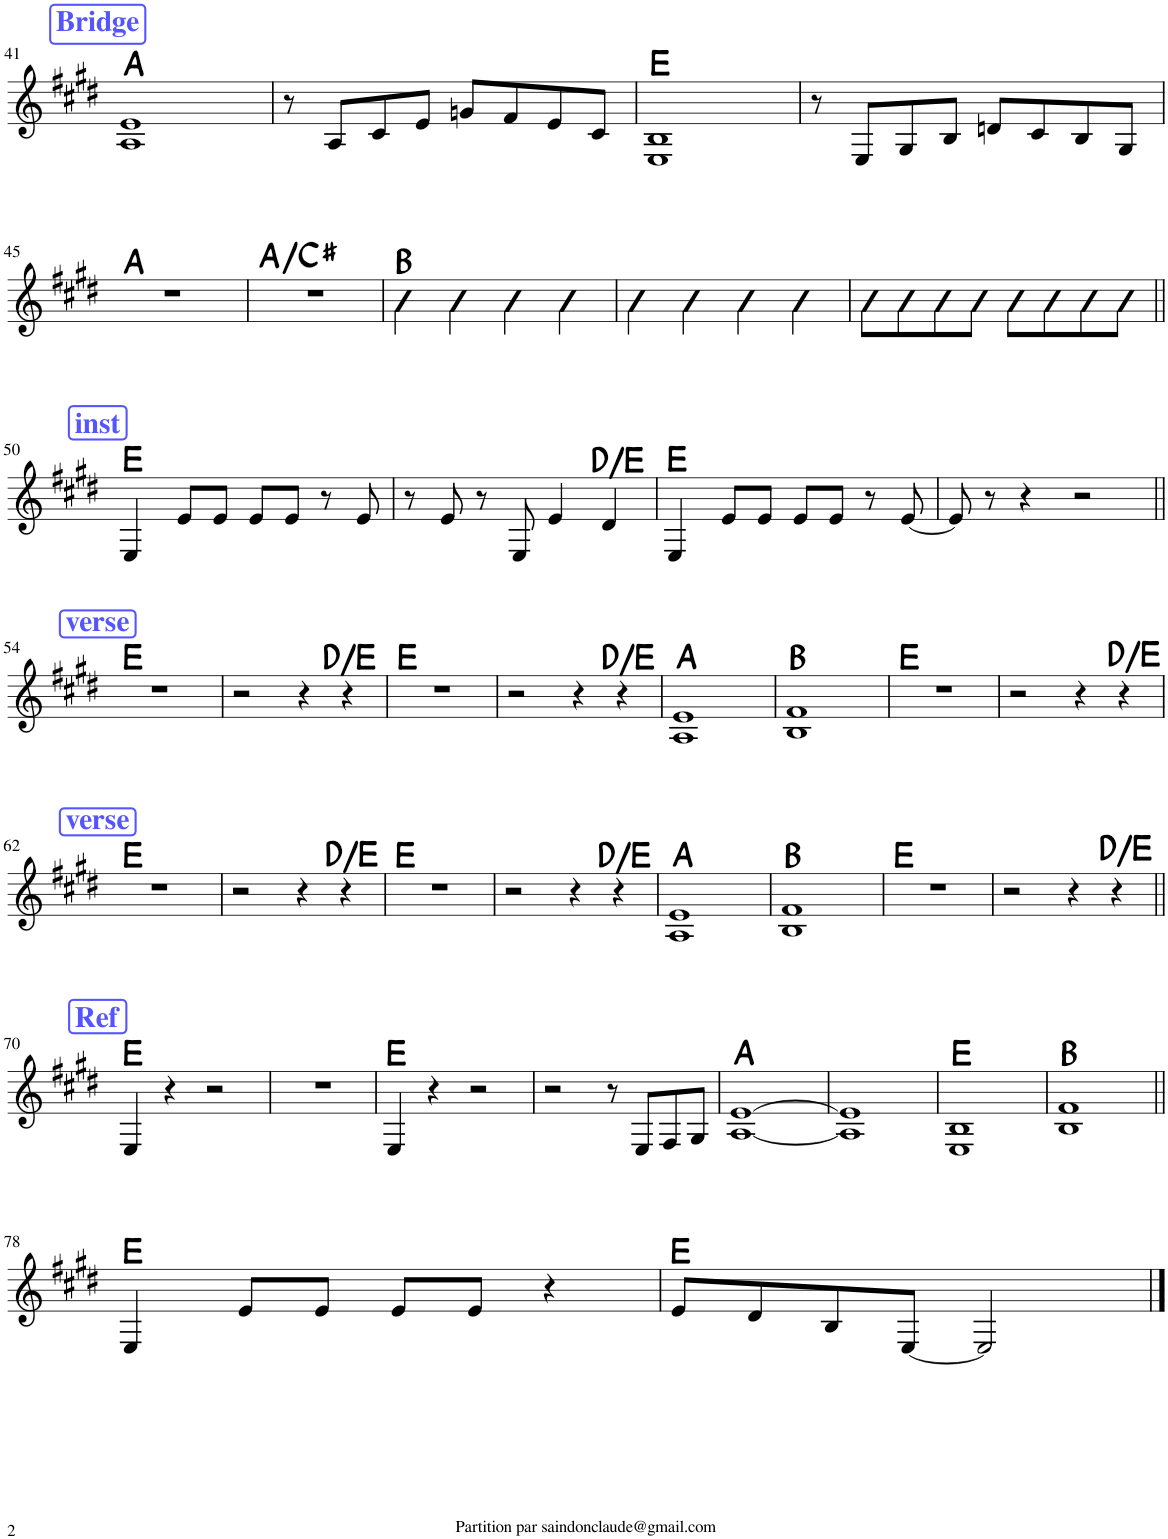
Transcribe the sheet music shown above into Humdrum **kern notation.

**kern	**harte
*part1	*part1
*staff1	*
*I"Piano	*
*I'Pno.	*
!!LO:PB:g=z
*clefG2	*
*k[f#c#g#d#]	*
*M4/4	*
!!LO:REH:place=s1:a:B:rj:color=#5555FF:fs=14:t=Bridge
=41	=41
1A 1e	A:maj
=42	=42
8r	.
8A/L	.
8c#/	.
8e/J	.
8gn/L	.
8f#/	.
8e/	.
8c#/J	.
=43	=43
1E 1B	E:maj
=44	=44
8r	.
8E/L	.
8G#/	.
8B/J	.
8dn/L	.
8c#/	.
8B/	.
8G#/J	.
!!LO:LB:g=z
=45	=45
1r	A:maj
=46	=46
1r	A:maj/3
=47	=47
4B\	B:maj
4B\	.
4B\	.
4B\	.
=48	=48
4B\	.
4B\	.
4B\	.
4B\	.
=49	=49
8B\L	.
8B\	.
8B\	.
8B\J	.
8B\L	.
8B\	.
8B\	.
8B\J	.
!!LO:LB:g=z
!!LO:REH:place=s1:a:B:rj:color=#5555FF:fs=14:t=inst
=50||	=50||
4E/	E:maj
8e/L	.
8e/J	.
8e/L	.
8e/J	.
8r	.
8e/	.
=51	=51
8r	.
8e/	.
8r	.
8E/	.
4e/	.
4d#/	D:maj/2
=52	=52
4E/	E:maj
8e/L	.
8e/J	.
8e/L	.
8e/J	.
8r	.
[8e/	.
=53	=53
8e/]	.
8r	.
4r	.
2r	.
!!LO:LB:g=z
!!LO:REH:place=s1:a:B:rj:color=#5555FF:fs=14:t=verse
=54||	=54||
1r	E:maj
=55	=55
2r	.
4r	.
4r	D:maj/2
=56	=56
1r	E:maj
=57	=57
2r	.
4r	.
4r	D:maj/2
=58	=58
1A 1e	A:maj
=59	=59
1B 1f#	B:maj
=60	=60
1r	E:maj
=61	=61
2r	.
4r	.
4r	D:maj/2
!!LO:LB:g=z
!!LO:REH:place=s1:a:B:rj:color=#5555FF:fs=14:t=verse
=62	=62
1r	E:maj
=63	=63
2r	.
4r	.
4r	D:maj/2
=64	=64
1r	E:maj
=65	=65
2r	.
4r	.
4r	D:maj/2
=66	=66
1A 1e	A:maj
=67	=67
1B 1f#	B:maj
=68	=68
1r	E:maj
=69	=69
2r	.
4r	.
4r	D:maj/2
!!LO:LB:g=z
!!LO:REH:place=s1:a:B:rj:color=#5555FF:fs=14:t=Ref
=70||	=70||
4E/	E:maj
4r	.
2r	.
=71	=71
1r	.
=72	=72
4E/	E:maj
4r	.
2r	.
=73	=73
2r	.
8r	.
8E/L	.
8F#/	.
8G#/J	.
=74	=74
[1A [1e	A:maj
=75	=75
1A] 1e]	.
=76	=76
1E 1B	E:maj
=77	=77
1B 1f#	B:maj
!!LO:LB:g=z
=78||	=78||
4E/	E:maj
8e/L	.
8e/J	.
8e/L	.
8e/J	.
4r	.
=79	=79
8e/L	E:maj
8d#/	.
8B/	.
[8E/J	.
2E/]	.
==	==
*-	*-
